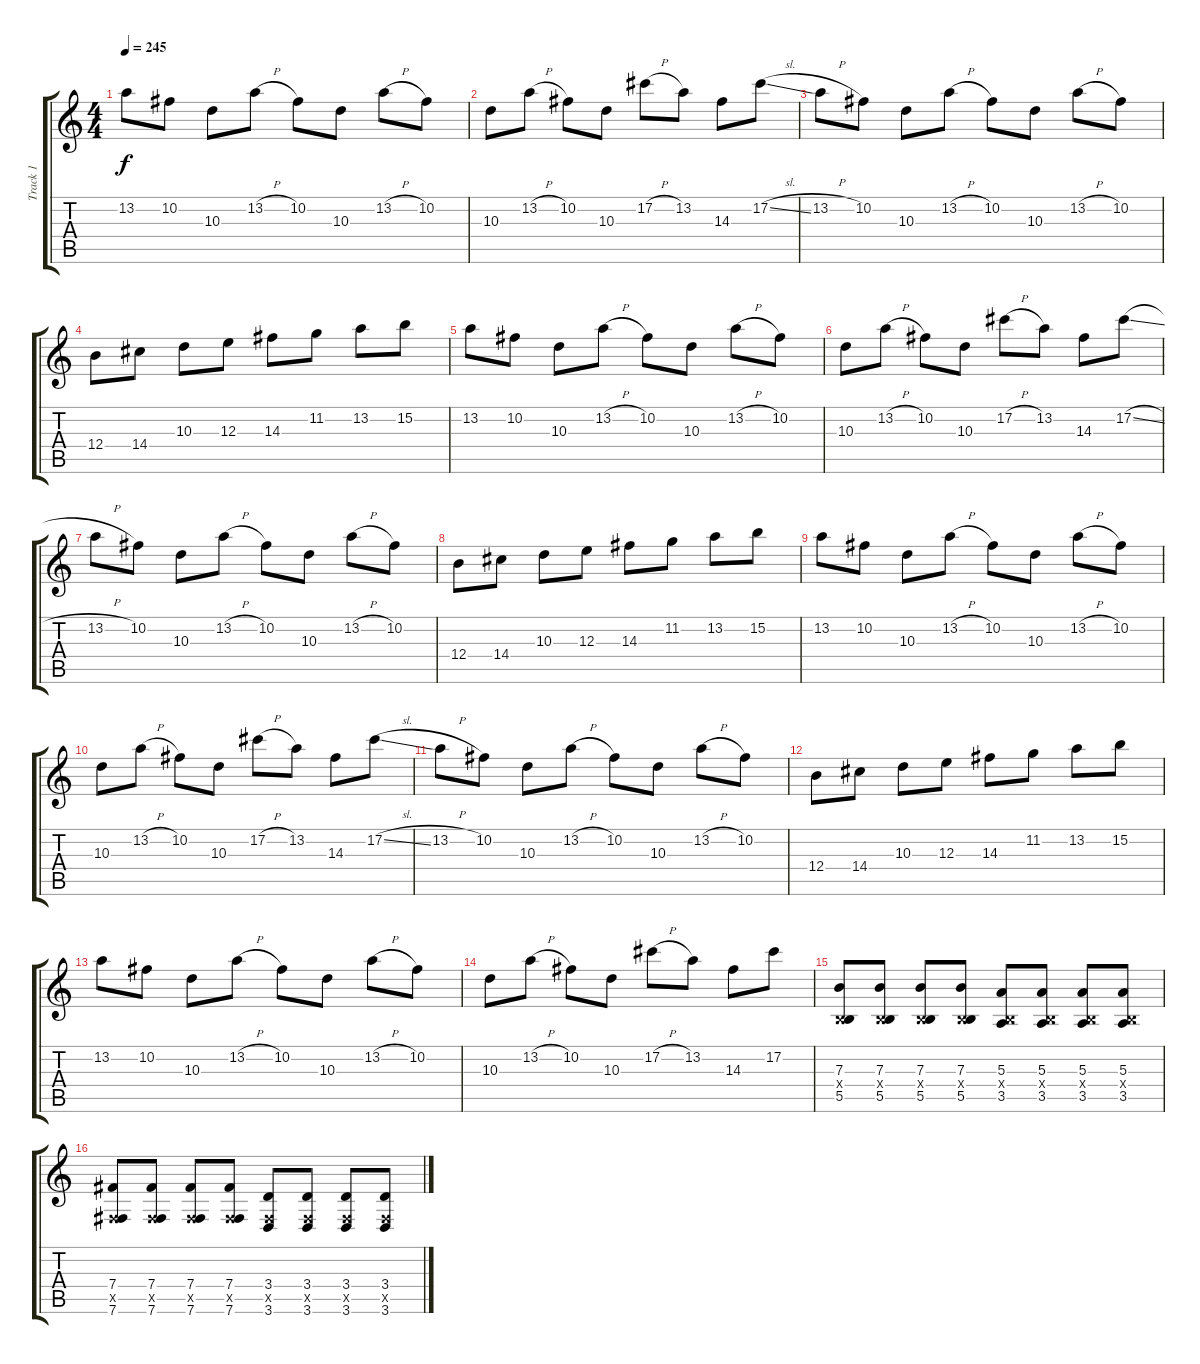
\track ("Track 1" "Track 1") {instrument distortionguitar}
\staff {score tabs}
\tuning (Db4 Ab3 E3 B2 Gb2 B1) {hide}
\ts (4 4)
\tempo 245
\clef g2
\ks c
13.2.8{dy f} 10.2.8 10.3.8 13.2{h}.8 10.2.8 10.3.8 13.2{h}.8 10.2.8 |
10.3.8 13.2{h}.8 10.2.8 10.3.8 17.2{h}.8 13.2.8 14.3.8 17.2{sl}.8 |
13.2{h}.8 10.2.8 10.3.8 13.2{h}.8 10.2.8 10.3.8 13.2{h}.8 10.2.8 |
12.4.8 14.4.8 10.3.8 12.3.8 14.3.8 11.2.8 13.2.8 15.2.8 |
13.2.8 10.2.8 10.3.8 13.2{h}.8 10.2.8 10.3.8 13.2{h}.8 10.2.8 |
10.3.8 13.2{h}.8 10.2.8 10.3.8 17.2{h}.8 13.2.8 14.3.8 17.2{sl}.8 |
13.2{h}.8 10.2.8 10.3.8 13.2{h}.8 10.2.8 10.3.8 13.2{h}.8 10.2.8 |
12.4.8 14.4.8 10.3.8 12.3.8 14.3.8 11.2.8 13.2.8 15.2.8 |
13.2.8 10.2.8 10.3.8 13.2{h}.8 10.2.8 10.3.8 13.2{h}.8 10.2.8 |
10.3.8 13.2{h}.8 10.2.8 10.3.8 17.2{h}.8 13.2.8 14.3.8 17.2{sl}.8 |
13.2{h}.8 10.2.8 10.3.8 13.2{h}.8 10.2.8 10.3.8 13.2{h}.8 10.2.8 |
12.4.8 14.4.8 10.3.8 12.3.8 14.3.8 11.2.8 13.2.8 15.2.8 |
13.2.8 10.2.8 10.3.8 13.2{h}.8 10.2.8 10.3.8 13.2{h}.8 10.2.8 |
10.3.8 13.2{h}.8 10.2.8 10.3.8 17.2{h}.8 13.2.8 14.3.8 17.2.8 |
(7.3 0.4{x} 5.5).8 (7.3 0.4{x} 5.5).8 (7.3 0.4{x} 5.5).8 (7.3 0.4{x} 5.5).8 (5.3 0.4{x} 3.5).8 (5.3 0.4{x} 3.5).8 (5.3 0.4{x} 3.5).8 (5.3 0.4{x} 3.5).8 |
(7.4 0.5{x} 7.6).8 (7.4 0.5{x} 7.6).8 (7.4 0.5{x} 7.6).8 (7.4 0.5{x} 7.6).8 (3.4 0.5{x} 3.6).8 (3.4 0.5{x} 3.6).8 (3.4 0.5{x} 3.6).8 (3.4 0.5{x} 3.6).8
